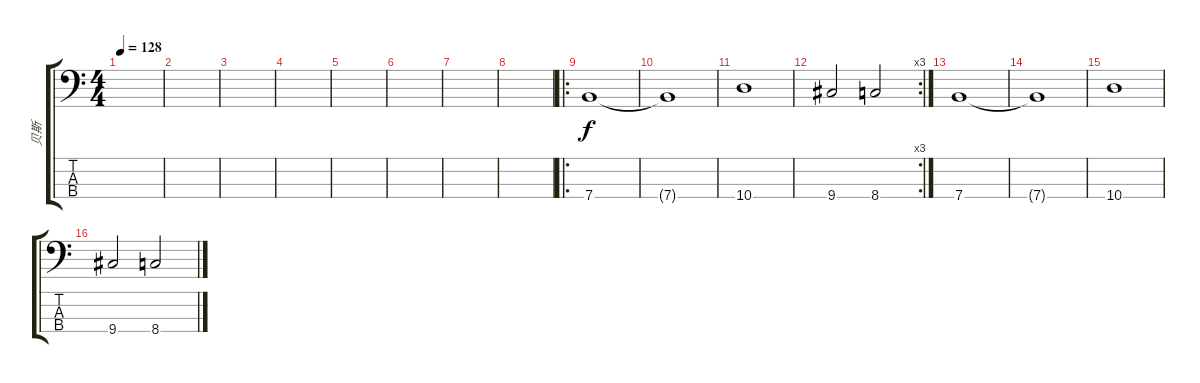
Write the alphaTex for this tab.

\track ("贝斯" "贝斯") {instrument electricbassfinger}
\staff {score tabs}
\tuning (G2 D2 A1 E1) {hide}
\ts (4 4)
\tempo 128
\clef f4
\ks c
|
|
|
|
|
|
|
|
\ro
7.4.1 |
7.4{t}.1 |
10.4.1 |
\rc 3
9.4.2 8.4.2 |
7.4.1 |
7.4{t}.1 |
10.4.1 |
9.4.2 8.4.2
